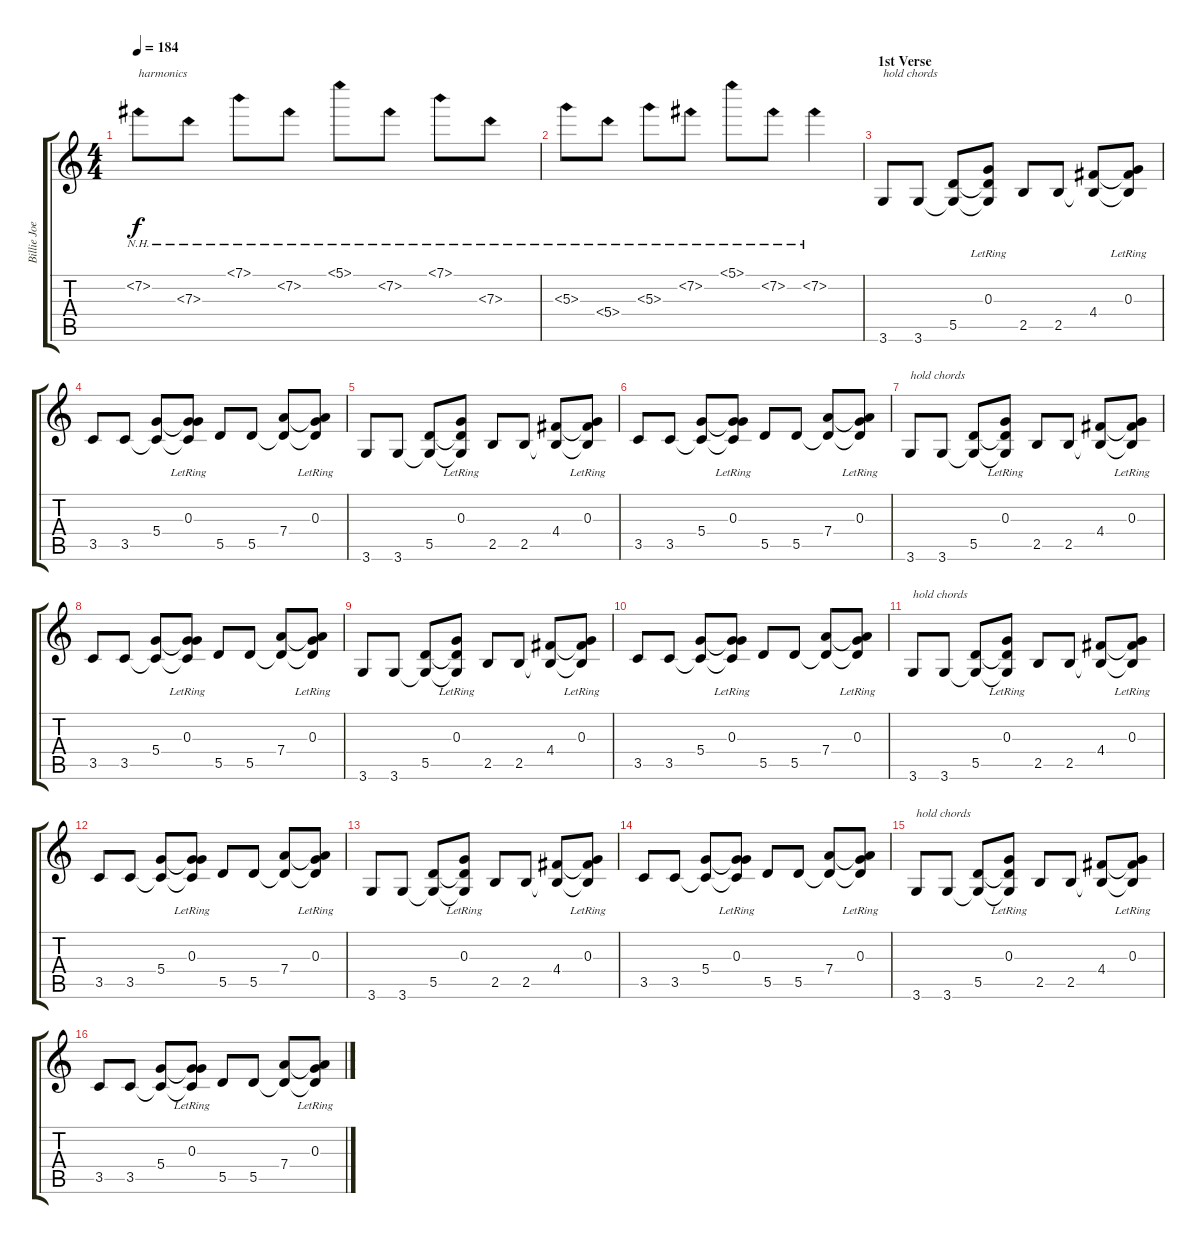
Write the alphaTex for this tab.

\track ("Billie Joe Armstrong (Guitar 1)" "Billie Joe") {instrument distortionguitar}
\staff {score tabs}
\tuning (E4 B3 G3 D3 A2 E2) {hide}
\ts (4 4)
\tempo 184
\clef g2
\ks c
7.2{nh}.8{txt "harmonics" dy f} 7.3{nh}.8 7.1{nh}.8 7.2{nh}.8 5.1{nh}.8 7.2{nh}.8 7.1{nh}.8 7.3{nh}.8 |
5.3{nh}.8 5.4{nh}.8 5.3{nh}.8 7.2{nh}.8 5.1{nh}.8 7.2{nh}.8 7.2{nh}.4 |
\section ("" "1st Verse")
3.6.8{txt "hold chords"} 3.6.8 (5.5 3.6{t}).8 (0.3{lr} 5.5{t} 3.6{t}).8 2.5.8 2.5.8 (4.4 2.5{t}).8 (0.3{lr} 4.4{t} 2.5{t}).8 |
3.5.8 3.5.8 (5.4 3.5{t}).8 (0.3{lr} 5.4{t} 3.5{t}).8 5.5.8 5.5.8 (7.4 5.5{t}).8 (0.3{lr} 7.4{t} 5.5{t}).8 |
3.6.8 3.6.8 (5.5 3.6{t}).8 (0.3{lr} 5.5{t} 3.6{t}).8 2.5.8 2.5.8 (4.4 2.5{t}).8 (0.3{lr} 4.4{t} 2.5{t}).8 |
3.5.8 3.5.8 (5.4 3.5{t}).8 (0.3{lr} 5.4{t} 3.5{t}).8 5.5.8 5.5.8 (7.4 5.5{t}).8 (0.3{lr} 7.4{t} 5.5{t}).8 |
3.6.8{txt "hold chords"} 3.6.8 (5.5 3.6{t}).8 (0.3{lr} 5.5{t} 3.6{t}).8 2.5.8 2.5.8 (4.4 2.5{t}).8 (0.3{lr} 4.4{t} 2.5{t}).8 |
3.5.8 3.5.8 (5.4 3.5{t}).8 (0.3{lr} 5.4{t} 3.5{t}).8 5.5.8 5.5.8 (7.4 5.5{t}).8 (0.3{lr} 7.4{t} 5.5{t}).8 |
3.6.8 3.6.8 (5.5 3.6{t}).8 (0.3{lr} 5.5{t} 3.6{t}).8 2.5.8 2.5.8 (4.4 2.5{t}).8 (0.3{lr} 4.4{t} 2.5{t}).8 |
3.5.8 3.5.8 (5.4 3.5{t}).8 (0.3{lr} 5.4{t} 3.5{t}).8 5.5.8 5.5.8 (7.4 5.5{t}).8 (0.3{lr} 7.4{t} 5.5{t}).8 |
3.6.8{txt "hold chords"} 3.6.8 (5.5 3.6{t}).8 (0.3{lr} 5.5{t} 3.6{t}).8 2.5.8 2.5.8 (4.4 2.5{t}).8 (0.3{lr} 4.4{t} 2.5{t}).8 |
3.5.8 3.5.8 (5.4 3.5{t}).8 (0.3{lr} 5.4{t} 3.5{t}).8 5.5.8 5.5.8 (7.4 5.5{t}).8 (0.3{lr} 7.4{t} 5.5{t}).8 |
3.6.8 3.6.8 (5.5 3.6{t}).8 (0.3{lr} 5.5{t} 3.6{t}).8 2.5.8 2.5.8 (4.4 2.5{t}).8 (0.3{lr} 4.4{t} 2.5{t}).8 |
3.5.8 3.5.8 (5.4 3.5{t}).8 (0.3{lr} 5.4{t} 3.5{t}).8 5.5.8 5.5.8 (7.4 5.5{t}).8 (0.3{lr} 7.4{t} 5.5{t}).8 |
3.6.8{txt "hold chords"} 3.6.8 (5.5 3.6{t}).8 (0.3{lr} 5.5{t} 3.6{t}).8 2.5.8 2.5.8 (4.4 2.5{t}).8 (0.3{lr} 4.4{t} 2.5{t}).8 |
3.5.8 3.5.8 (5.4 3.5{t}).8 (0.3{lr} 5.4{t} 3.5{t}).8 5.5.8 5.5.8 (7.4 5.5{t}).8 (0.3{lr} 7.4{t} 5.5{t}).8
